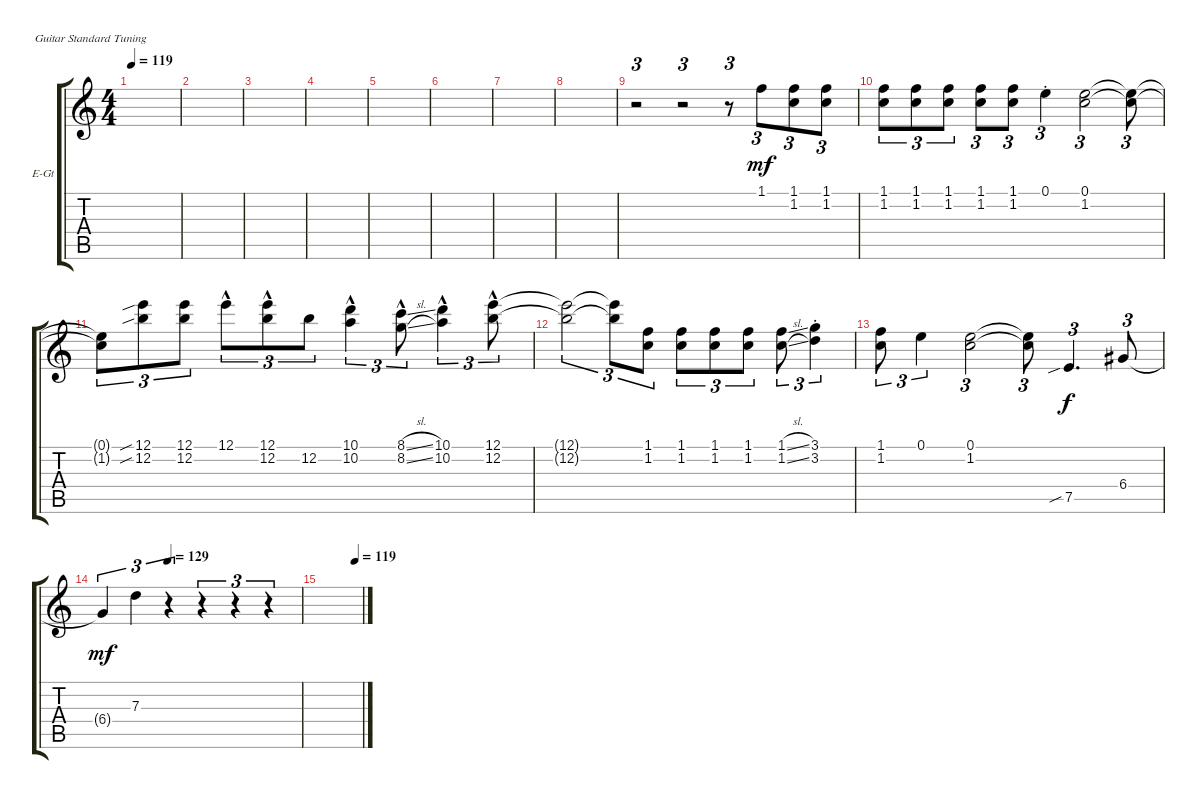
\defaultSystemsLayout 4
\bracketExtendMode groupsimilarinstruments
\firstSystemTrackNameOrientation horizontal
\otherSystemsTrackNameOrientation horizontal
\track ("Electric Guitar 1" "E-Gt") {instrument distortionguitar}
\staff {score tabs}
\tuning (E4 B3 G3 D3 A2 E2)
\ts (4 4)
\tempo 119
\clef g2
\ks c
|
|
|
|
|
|
|
|
r.2{tu (3 2)} r.2{tu (3 2)} r.8{tu (3 2)} 1.1.8{tu (3 2) dy mf} (1.1 1.2).8{tu (3 2)} (1.2 1.1).8{tu (3 2)} |
(1.1 1.2).8{tu (3 2)} (1.2 1.1).8{tu (3 2)} (1.1 1.2).8{tu (3 2)} (1.2 1.1).8{tu (3 2)} (1.1 1.2).8{tu (3 2)} 0.1{st}.4{tu (3 2)} (0.1 1.2).2{tu (3 2)} (0.1{t} 1.2{t}).8{tu (3 2)} |
(1.2{t} 0.1{t}).8{tu (3 2)} (12.1{sib} 12.2{sib}).8{tu (3 2)} (12.1 12.2).8{tu (3 2)} 12.1{hac}.8{tu (3 2)} (12.1{hac} 12.2).8{tu (3 2)} 12.2.8{tu (3 2)} (10.1{hac} 10.2).4{tu (3 2)} (8.1{sl hac} 8.2{sl}).8{tu (3 2)} (10.1{hac} 10.2).4{tu (3 2)} (12.1{hac} 12.2).8{tu (3 2)} |
(12.1{t} 12.2{t}).2{tu (3 2)} (12.1{t} 12.2{t}).8{tu (3 2)} (1.1 1.2).8{tu (3 2)} (1.1 1.2).8{tu (3 2)} (1.2 1.1).8{tu (3 2)} (1.1 1.2).8{tu (3 2)} (1.1{sl} 1.2{sl}).8{tu (3 2)} (3.1{st} 3.2{st}).4{tu (3 2)} |
(1.1 1.2).8{tu (3 2)} 0.1.4{tu (3 2)} (0.1 1.2).2{tu (3 2)} (1.2{t} 0.1{t}).8{tu (3 2)} 7.5{sib}.4{d tu (3 2) dy f} 6.4.8{tu (3 2)} |
\tempo (129 0.333333)
6.4{t}.4{tu (3 2) dy mf} 7.3.4{tu (3 2)} r.4{tu (3 2)} r.4{tu (3 2)} r.4{tu (3 2)} r.4{tu (3 2)} |
\tempo (119 0.833333)
